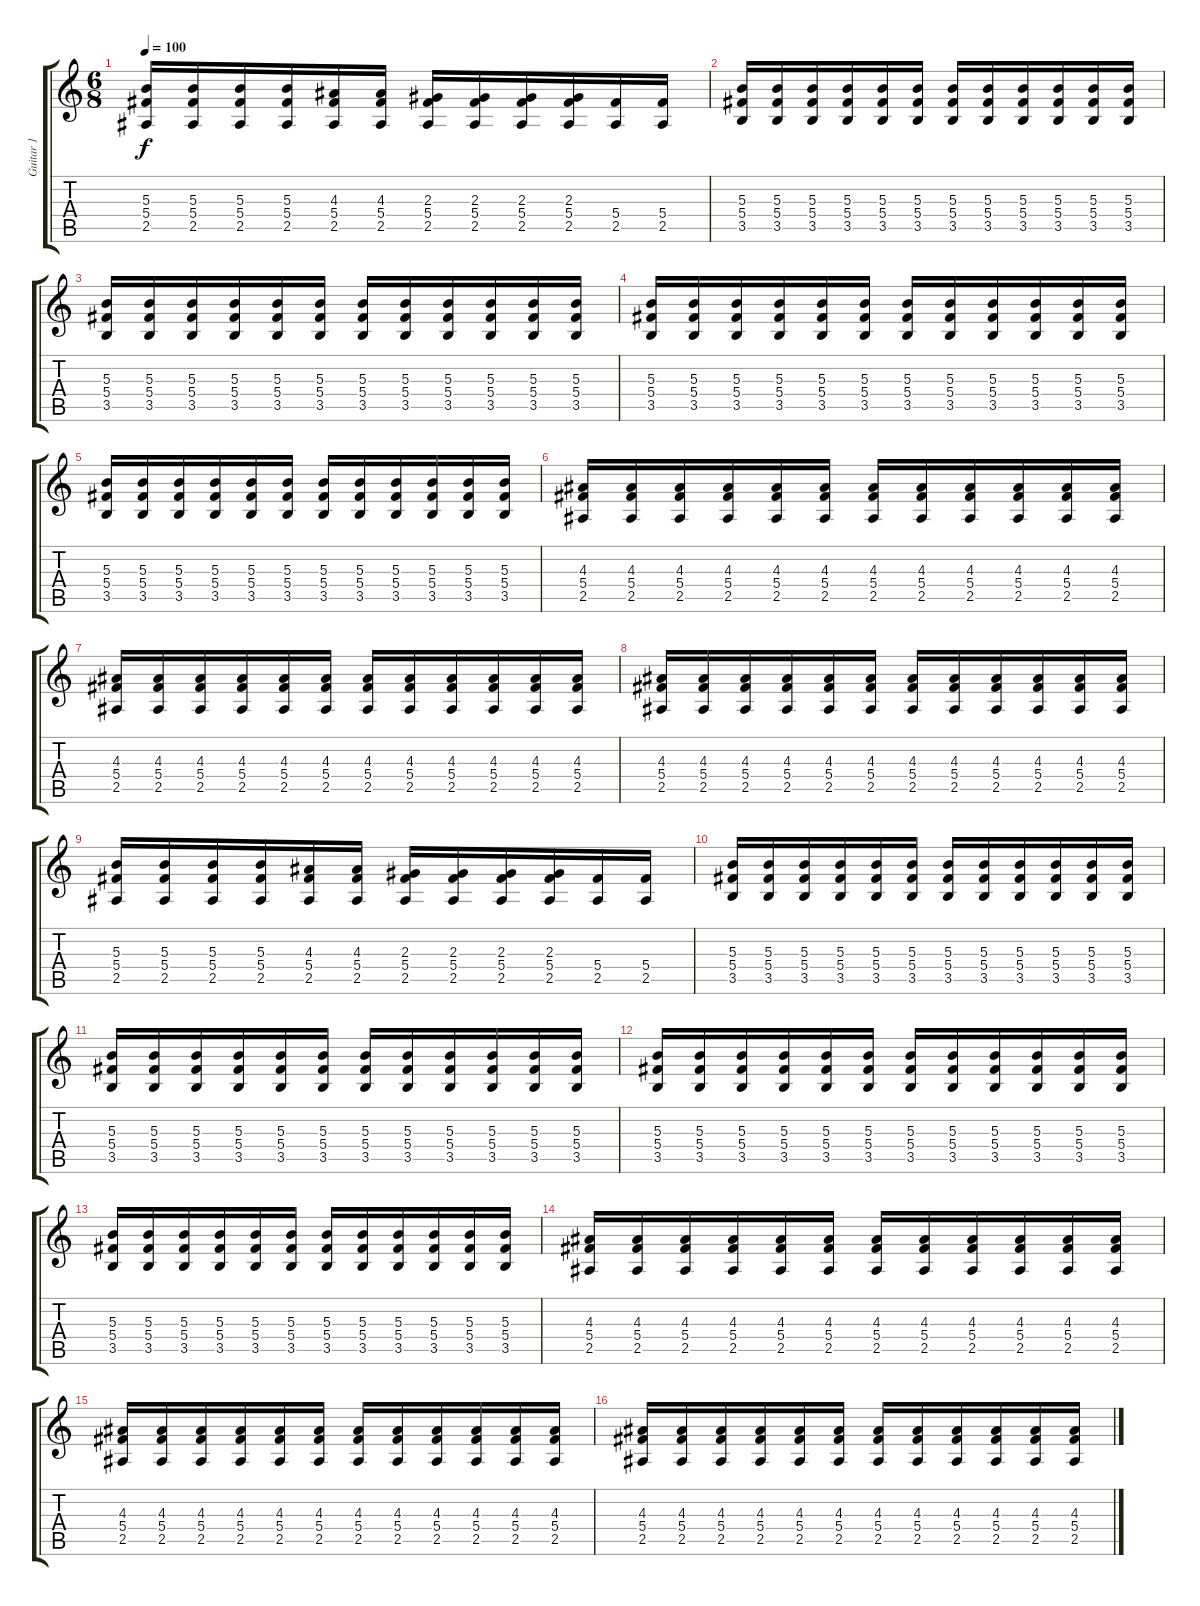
\track ("Guitar 1" "Guitar 1") {instrument distortionguitar}
\staff {score tabs}
\tuning (Eb4 Bb3 Gb3 Db3 Ab2 Eb2) {hide}
\ts (6 8)
\tempo 100
\clef g2
\ks c
(5.3 5.4 2.5).16{dy f} (5.3 5.4 2.5).16 (5.3 5.4 2.5).16 (5.3 5.4 2.5).16 (4.3 5.4 2.5).16 (4.3 5.4 2.5).16 (2.3 5.4 2.5).16 (2.3 5.4 2.5).16 (2.3 5.4 2.5).16 (2.3 5.4 2.5).16 (5.4 2.5).16 (5.4 2.5).16 |
(5.3 5.4 3.5).16 (5.3 5.4 3.5).16 (5.3 5.4 3.5).16 (5.3 5.4 3.5).16 (5.3 5.4 3.5).16 (5.3 5.4 3.5).16 (5.3 5.4 3.5).16 (5.3 5.4 3.5).16 (5.3 5.4 3.5).16 (5.3 5.4 3.5).16 (5.3 5.4 3.5).16 (5.3 5.4 3.5).16 |
(5.3 5.4 3.5).16 (5.3 5.4 3.5).16 (5.3 5.4 3.5).16 (5.3 5.4 3.5).16 (5.3 5.4 3.5).16 (5.3 5.4 3.5).16 (5.3 5.4 3.5).16 (5.3 5.4 3.5).16 (5.3 5.4 3.5).16 (5.3 5.4 3.5).16 (5.3 5.4 3.5).16 (5.3 5.4 3.5).16 |
(5.3 5.4 3.5).16 (5.3 5.4 3.5).16 (5.3 5.4 3.5).16 (5.3 5.4 3.5).16 (5.3 5.4 3.5).16 (5.3 5.4 3.5).16 (5.3 5.4 3.5).16 (5.3 5.4 3.5).16 (5.3 5.4 3.5).16 (5.3 5.4 3.5).16 (5.3 5.4 3.5).16 (5.3 5.4 3.5).16 |
(5.3 5.4 3.5).16 (5.3 5.4 3.5).16 (5.3 5.4 3.5).16 (5.3 5.4 3.5).16 (5.3 5.4 3.5).16 (5.3 5.4 3.5).16 (5.3 5.4 3.5).16 (5.3 5.4 3.5).16 (5.3 5.4 3.5).16 (5.3 5.4 3.5).16 (5.3 5.4 3.5).16 (5.3 5.4 3.5).16 |
(4.3 5.4 2.5).16 (4.3 5.4 2.5).16 (4.3 5.4 2.5).16 (4.3 5.4 2.5).16 (4.3 5.4 2.5).16 (4.3 5.4 2.5).16 (4.3 5.4 2.5).16 (4.3 5.4 2.5).16 (4.3 5.4 2.5).16 (4.3 5.4 2.5).16 (4.3 5.4 2.5).16 (4.3 5.4 2.5).16 |
(4.3 5.4 2.5).16 (4.3 5.4 2.5).16 (4.3 5.4 2.5).16 (4.3 5.4 2.5).16 (4.3 5.4 2.5).16 (4.3 5.4 2.5).16 (4.3 5.4 2.5).16 (4.3 5.4 2.5).16 (4.3 5.4 2.5).16 (4.3 5.4 2.5).16 (4.3 5.4 2.5).16 (4.3 5.4 2.5).16 |
(4.3 5.4 2.5).16 (4.3 5.4 2.5).16 (4.3 5.4 2.5).16 (4.3 5.4 2.5).16 (4.3 5.4 2.5).16 (4.3 5.4 2.5).16 (4.3 5.4 2.5).16 (4.3 5.4 2.5).16 (4.3 5.4 2.5).16 (4.3 5.4 2.5).16 (4.3 5.4 2.5).16 (4.3 5.4 2.5).16 |
(5.3 5.4 2.5).16 (5.3 5.4 2.5).16 (5.3 5.4 2.5).16 (5.3 5.4 2.5).16 (4.3 5.4 2.5).16 (4.3 5.4 2.5).16 (2.3 5.4 2.5).16 (2.3 5.4 2.5).16 (2.3 5.4 2.5).16 (2.3 5.4 2.5).16 (5.4 2.5).16 (5.4 2.5).16 |
(5.3 5.4 3.5).16 (5.3 5.4 3.5).16 (5.3 5.4 3.5).16 (5.3 5.4 3.5).16 (5.3 5.4 3.5).16 (5.3 5.4 3.5).16 (5.3 5.4 3.5).16 (5.3 5.4 3.5).16 (5.3 5.4 3.5).16 (5.3 5.4 3.5).16 (5.3 5.4 3.5).16 (5.3 5.4 3.5).16 |
(5.3 5.4 3.5).16 (5.3 5.4 3.5).16 (5.3 5.4 3.5).16 (5.3 5.4 3.5).16 (5.3 5.4 3.5).16 (5.3 5.4 3.5).16 (5.3 5.4 3.5).16 (5.3 5.4 3.5).16 (5.3 5.4 3.5).16 (5.3 5.4 3.5).16 (5.3 5.4 3.5).16 (5.3 5.4 3.5).16 |
(5.3 5.4 3.5).16 (5.3 5.4 3.5).16 (5.3 5.4 3.5).16 (5.3 5.4 3.5).16 (5.3 5.4 3.5).16 (5.3 5.4 3.5).16 (5.3 5.4 3.5).16 (5.3 5.4 3.5).16 (5.3 5.4 3.5).16 (5.3 5.4 3.5).16 (5.3 5.4 3.5).16 (5.3 5.4 3.5).16 |
(5.3 5.4 3.5).16 (5.3 5.4 3.5).16 (5.3 5.4 3.5).16 (5.3 5.4 3.5).16 (5.3 5.4 3.5).16 (5.3 5.4 3.5).16 (5.3 5.4 3.5).16 (5.3 5.4 3.5).16 (5.3 5.4 3.5).16 (5.3 5.4 3.5).16 (5.3 5.4 3.5).16 (5.3 5.4 3.5).16 |
(4.3 5.4 2.5).16 (4.3 5.4 2.5).16 (4.3 5.4 2.5).16 (4.3 5.4 2.5).16 (4.3 5.4 2.5).16 (4.3 5.4 2.5).16 (4.3 5.4 2.5).16 (4.3 5.4 2.5).16 (4.3 5.4 2.5).16 (4.3 5.4 2.5).16 (4.3 5.4 2.5).16 (4.3 5.4 2.5).16 |
(4.3 5.4 2.5).16 (4.3 5.4 2.5).16 (4.3 5.4 2.5).16 (4.3 5.4 2.5).16 (4.3 5.4 2.5).16 (4.3 5.4 2.5).16 (4.3 5.4 2.5).16 (4.3 5.4 2.5).16 (4.3 5.4 2.5).16 (4.3 5.4 2.5).16 (4.3 5.4 2.5).16 (4.3 5.4 2.5).16 |
(4.3 5.4 2.5).16 (4.3 5.4 2.5).16 (4.3 5.4 2.5).16 (4.3 5.4 2.5).16 (4.3 5.4 2.5).16 (4.3 5.4 2.5).16 (4.3 5.4 2.5).16 (4.3 5.4 2.5).16 (4.3 5.4 2.5).16 (4.3 5.4 2.5).16 (4.3 5.4 2.5).16 (4.3 5.4 2.5).16
